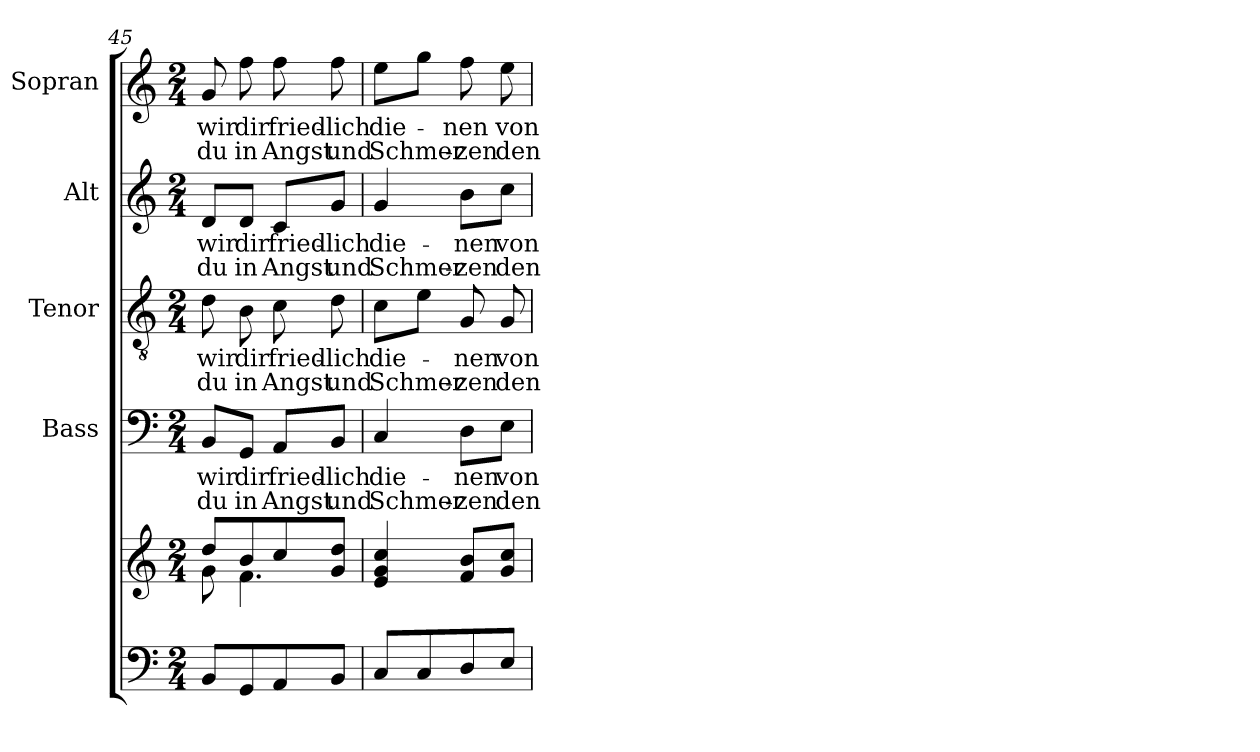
**kern	**kern	**kern	**text	**text	**kern	**text	**text	**kern	**text	**text	**kern	**text	**text
*part5	*part5	*part4	*part4	*part4	*part3	*part3	*part3	*part2	*part2	*part2	*part1	*part1	*part1
*staff6	*staff5	*staff4	*staff4	*staff4	*staff3	*staff3	*staff3	*staff2	*staff2	*staff2	*staff1	*staff1	*staff1
*	*	*I"Bass	*	*	*I"Tenor	*	*	*I"Alt	*	*	*I"Sopran	*	*
*	*	*I'B.	*	*	*I'T.	*	*	*I'A.	*	*	*I'S.	*	*
*clefF4	*clefG2	*clefF4	*	*	*clefGv2	*	*	*clefG2	*	*	*clefG2	*	*
*k[]	*k[]	*k[]	*	*	*k[]	*	*	*k[]	*	*	*k[]	*	*
*C:	*C:	*C:	*	*	*C:	*	*	*C:	*	*	*C:	*	*
*M2/4	*M2/4	*M2/4	*	*	*M2/4	*	*	*M2/4	*	*	*M2/4	*	*
=45	=45	=45	=45	=45	=45	=45	=45	=45	=45	=45	=45	=45	=45
*	*^	*	*	*	*	*	*	*	*	*	*	*	*
!	!	!	!	!LO:LY:b	!LO:LY:b	!	!LO:LY:b	!LO:LY:b	!	!LO:LY:b	!LO:LY:b	!	!LO:LY:b	!LO:LY:b
8BB/L	8dd/L	8g\	8BB/L	wir	du	8d\	wir	du	8d/L	wir	du	8g/	wir	du
!	!	!	!	!LO:LY:b	!LO:LY:b	!	!LO:LY:b	!LO:LY:b	!	!LO:LY:b	!LO:LY:b	!	!LO:LY:b	!LO:LY:b
8GG/	8b/	4.f\	8GG/J	dir	in	8B\	dir	in	8d/J	dir	in	8ff\	dir	in
!	!	!	!	!LO:LY:b	!LO:LY:b	!	!LO:LY:b	!LO:LY:b	!	!LO:LY:b	!LO:LY:b	!	!LO:LY:b	!LO:LY:b
8AA/	8cc/	.	8AA/L	fried-	Angst	8c\	fried-	Angst	8c/L	fried-	Angst	8ff\	fried-	Angst
!	!	!	!	!LO:LY:b	!LO:LY:b	!	!LO:LY:b	!LO:LY:b	!	!LO:LY:b	!LO:LY:b	!	!LO:LY:b	!LO:LY:b
8BB/J	8g/ 8dd/J	.	8BB/J	-lich	und	8d\	-lich	und	8g/J	-lich	und	8ff\	-lich	und
*	*v	*v	*	*	*	*	*	*	*	*	*	*	*	*
=46	=46	=46	=46	=46	=46	=46	=46	=46	=46	=46	=46	=46	=46
!	!	!	!LO:LY:b	!LO:LY:b	!	!LO:LY:b	!LO:LY:b	!	!LO:LY:b	!LO:LY:b	!	!LO:LY:b	!LO:LY:b
8C/L	4e/ 4g/ 4cc/	4C/	die-	Schmer-	8c\L	die-	Schmer-	4g/	die-	Schmer-	8ee\L	die-	Schmer-
8C/	.	.	.	.	8e\J	.	.	.	.	.	8gg\J	.	.
!	!	!	!LO:LY:b	!LO:LY:b	!	!LO:LY:b	!LO:LY:b	!	!LO:LY:b	!LO:LY:b	!	!LO:LY:b	!LO:LY:b
8D/	8f/ 8b/L	8D\L	-nen	-zen	8G/	-nen	-zen	8b\L	-nen	-zen	8ff\	-nen	-zen
!	!	!	!LO:LY:b	!LO:LY:b	!	!LO:LY:b	!LO:LY:b	!	!LO:LY:b	!LO:LY:b	!	!LO:LY:b	!LO:LY:b
8E/J	8g/ 8cc/J	8E\J	von	den	8G/	von	den	8cc\J	von	den	8ee\	von	den
=	=	=	=	=	=	=	=	=	=	=	=	=	=
*-	*-	*-	*-	*-	*-	*-	*-	*-	*-	*-	*-	*-	*-
